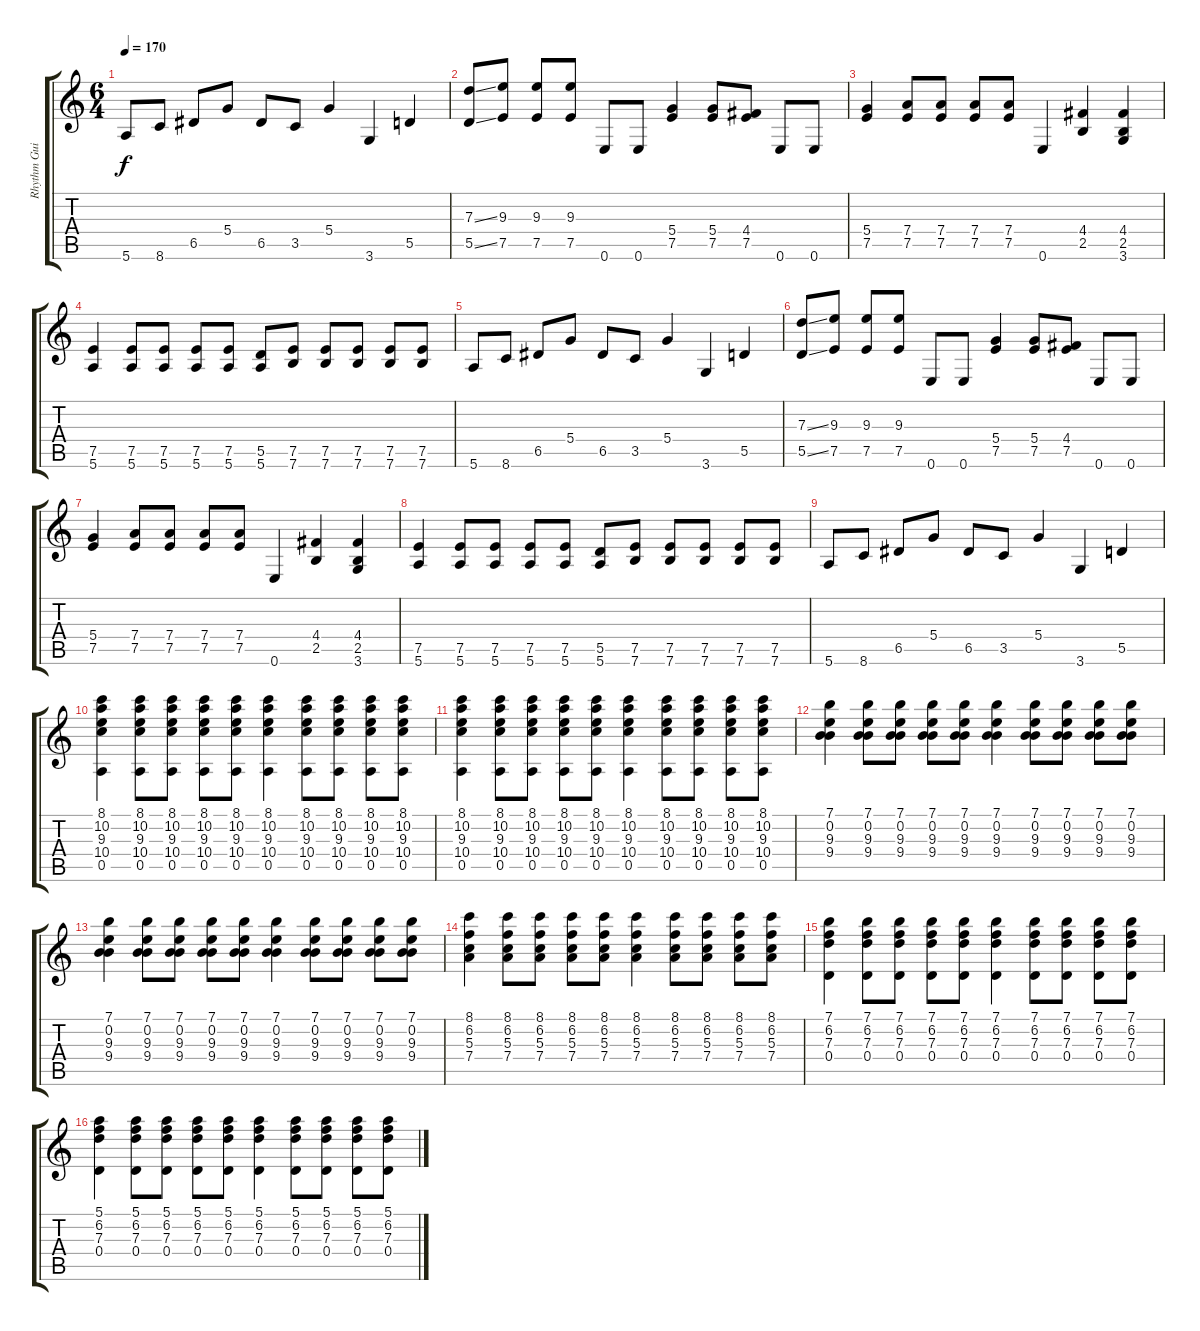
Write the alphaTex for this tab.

\track ("Rhythm Guitar II" "Rhythm Gui") {instrument distortionguitar}
\staff {score tabs}
\tuning (E4 B3 G3 D3 A2 E2) {hide}
\ts (6 4)
\tempo 170
\clef g2
\ks c
5.6.8{dy f} 8.6.8 6.5.8 5.4.8 6.5.8 3.5.8 5.4.4 3.6.4 5.5.4 |
(7.3{ss} 5.5{ss}).8 (9.3 7.5).8 (9.3 7.5).8 (9.3 7.5).8 0.6.8 0.6.8 (5.4 7.5).4 (5.4 7.5).8 (4.4 7.5).8 0.6.8 0.6.8 |
(5.4 7.5).4 (7.4 7.5).8 (7.4 7.5).8 (7.4 7.5).8 (7.4 7.5).8 0.6.4 (4.4 2.5).4 (4.4 2.5 3.6).4 |
(7.5 5.6).4 (7.5 5.6).8 (7.5 5.6).8 (7.5 5.6).8 (7.5 5.6).8 (5.5 5.6).8 (7.5 7.6).8 (7.5 7.6).8 (7.5 7.6).8 (7.5 7.6).8 (7.5 7.6).8 |
5.6.8 8.6.8 6.5.8 5.4.8 6.5.8 3.5.8 5.4.4 3.6.4 5.5.4 |
(7.3{ss} 5.5{ss}).8 (9.3 7.5).8 (9.3 7.5).8 (9.3 7.5).8 0.6.8 0.6.8 (5.4 7.5).4 (5.4 7.5).8 (4.4 7.5).8 0.6.8 0.6.8 |
(5.4 7.5).4 (7.4 7.5).8 (7.4 7.5).8 (7.4 7.5).8 (7.4 7.5).8 0.6.4 (4.4 2.5).4 (4.4 2.5 3.6).4 |
(7.5 5.6).4 (7.5 5.6).8 (7.5 5.6).8 (7.5 5.6).8 (7.5 5.6).8 (5.5 5.6).8 (7.5 7.6).8 (7.5 7.6).8 (7.5 7.6).8 (7.5 7.6).8 (7.5 7.6).8 |
5.6.8 8.6.8 6.5.8 5.4.8 6.5.8 3.5.8 5.4.4 3.6.4 5.5.4 |
(8.1 10.2 9.3 10.4 0.5).4 (8.1 10.2 9.3 10.4 0.5).8 (8.1 10.2 9.3 10.4 0.5).8 (8.1 10.2 9.3 10.4 0.5).8 (8.1 10.2 9.3 10.4 0.5).8 (8.1 10.2 9.3 10.4 0.5).4 (8.1 10.2 9.3 10.4 0.5).8 (8.1 10.2 9.3 10.4 0.5).8 (8.1 10.2 9.3 10.4 0.5).8 (8.1 10.2 9.3 10.4 0.5).8 |
(8.1 10.2 9.3 10.4 0.5).4 (8.1 10.2 9.3 10.4 0.5).8 (8.1 10.2 9.3 10.4 0.5).8 (8.1 10.2 9.3 10.4 0.5).8 (8.1 10.2 9.3 10.4 0.5).8 (8.1 10.2 9.3 10.4 0.5).4 (8.1 10.2 9.3 10.4 0.5).8 (8.1 10.2 9.3 10.4 0.5).8 (8.1 10.2 9.3 10.4 0.5).8 (8.1 10.2 9.3 10.4 0.5).8 |
(7.1 0.2 9.3 9.4).4 (7.1 0.2 9.3 9.4).8 (7.1 0.2 9.3 9.4).8 (7.1 0.2 9.3 9.4).8 (7.1 0.2 9.3 9.4).8 (7.1 0.2 9.3 9.4).4 (7.1 0.2 9.3 9.4).8 (7.1 0.2 9.3 9.4).8 (7.1 0.2 9.3 9.4).8 (7.1 0.2 9.3 9.4).8 |
(7.1 0.2 9.3 9.4).4 (7.1 0.2 9.3 9.4).8 (7.1 0.2 9.3 9.4).8 (7.1 0.2 9.3 9.4).8 (7.1 0.2 9.3 9.4).8 (7.1 0.2 9.3 9.4).4 (7.1 0.2 9.3 9.4).8 (7.1 0.2 9.3 9.4).8 (7.1 0.2 9.3 9.4).8 (7.1 0.2 9.3 9.4).8 |
(8.1 6.2 5.3 7.4).4 (8.1 6.2 5.3 7.4).8 (8.1 6.2 5.3 7.4).8 (8.1 6.2 5.3 7.4).8 (8.1 6.2 5.3 7.4).8 (8.1 6.2 5.3 7.4).4 (8.1 6.2 5.3 7.4).8 (8.1 6.2 5.3 7.4).8 (8.1 6.2 5.3 7.4).8 (8.1 6.2 5.3 7.4).8 |
(7.1 6.2 7.3 0.4).4 (7.1 6.2 7.3 0.4).8 (7.1 6.2 7.3 0.4).8 (7.1 6.2 7.3 0.4).8 (7.1 6.2 7.3 0.4).8 (7.1 6.2 7.3 0.4).4 (7.1 6.2 7.3 0.4).8 (7.1 6.2 7.3 0.4).8 (7.1 6.2 7.3 0.4).8 (7.1 6.2 7.3 0.4).8 |
(5.1 6.2 7.3 0.4).4 (5.1 6.2 7.3 0.4).8 (5.1 6.2 7.3 0.4).8 (5.1 6.2 7.3 0.4).8 (5.1 6.2 7.3 0.4).8 (5.1 6.2 7.3 0.4).4 (5.1 6.2 7.3 0.4).8 (5.1 6.2 7.3 0.4).8 (5.1 6.2 7.3 0.4).8 (5.1 6.2 7.3 0.4).8
